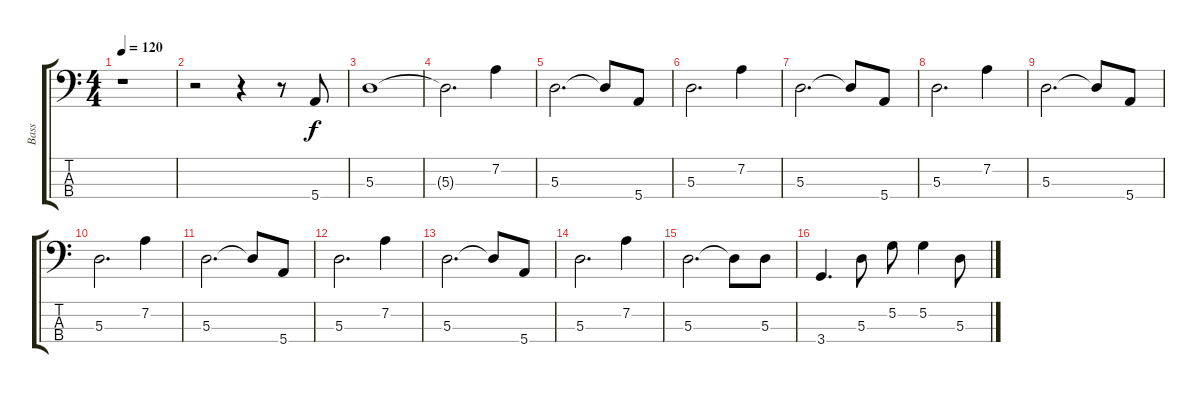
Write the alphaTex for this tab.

\track ("Bass" "Bass") {instrument electricbassfinger}
\staff {score tabs}
\tuning (G2 D2 A1 E1) {hide}
\ts (4 4)
\tempo 120
\clef f4
\ks c
r.1{dy f instrument electricbassfinger} |
r.2 r.4 r.8 5.4.8 |
5.3.1 |
5.3{t}.2{d} 7.2.4 |
5.3.2{d} 5.3{t}.8 5.4.8 |
5.3.2{d} 7.2.4 |
5.3.2{d} 5.3{t}.8 5.4.8 |
5.3.2{d} 7.2.4 |
5.3.2{d} 5.3{t}.8 5.4.8 |
5.3.2{d} 7.2.4 |
5.3.2{d} 5.3{t}.8 5.4.8 |
5.3.2{d} 7.2.4 |
5.3.2{d} 5.3{t}.8 5.4.8 |
5.3.2{d} 7.2.4 |
5.3.2{d} 5.3{t}.8 5.3.8 |
3.4.4{d} 5.3.8 5.2.8 5.2.4 5.3.8
